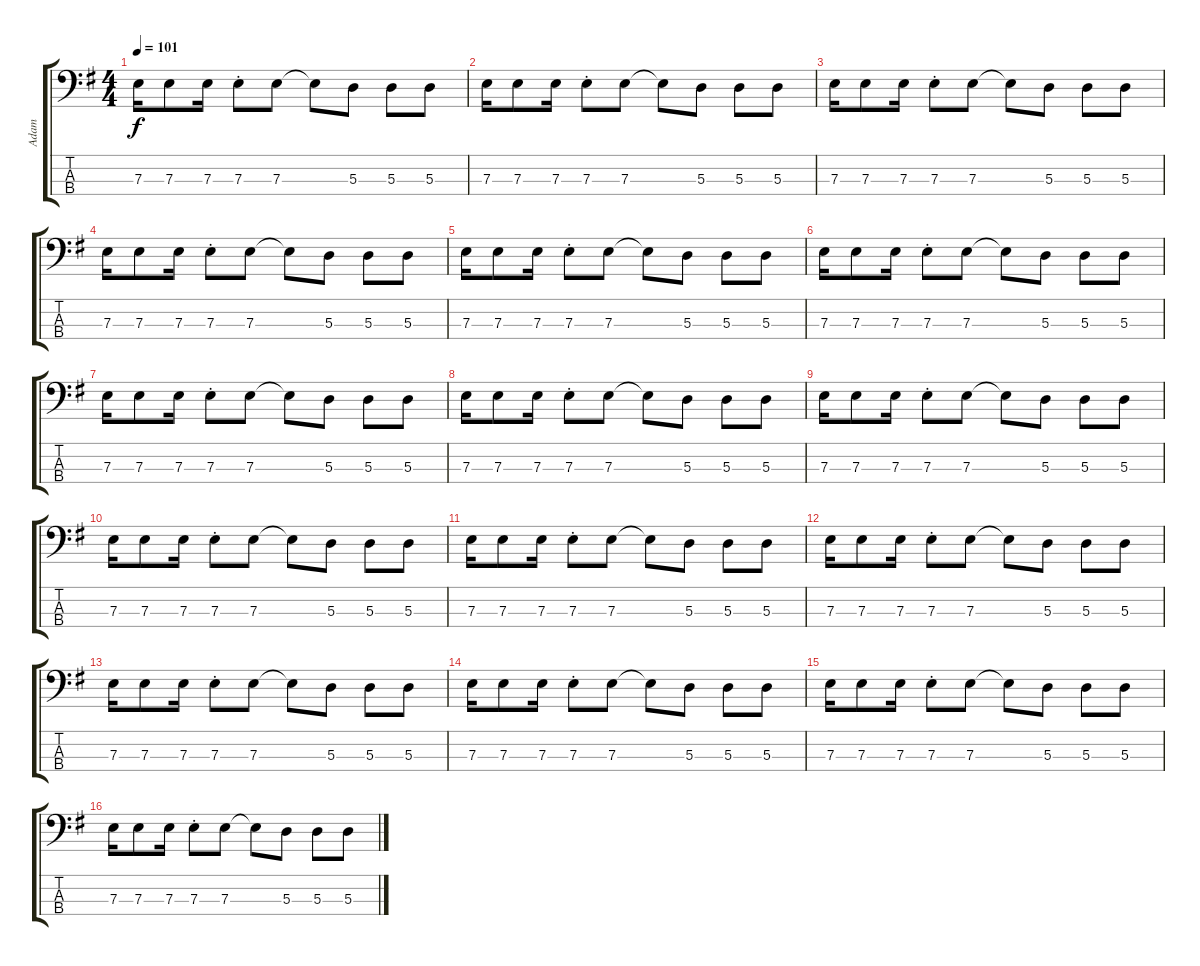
\track ("Adam" "Adam") {instrument electricbassfinger}
\staff {score tabs}
\tuning (G2 D2 A1 E1) {hide}
\ts (4 4)
\tempo 101
\clef f4
\ks eminor
7.3.16{dy f} 7.3.8 7.3.16 7.3{st}.8 7.3.8 7.3{t}.8 5.3.8 5.3.8 5.3.8 |
7.3.16 7.3.8 7.3.16 7.3{st}.8 7.3.8 7.3{t}.8 5.3.8 5.3.8 5.3.8 |
7.3.16 7.3.8 7.3.16 7.3{st}.8 7.3.8 7.3{t}.8 5.3.8 5.3.8 5.3.8 |
7.3.16 7.3.8 7.3.16 7.3{st}.8 7.3.8 7.3{t}.8 5.3.8 5.3.8 5.3.8 |
7.3.16 7.3.8 7.3.16 7.3{st}.8 7.3.8 7.3{t}.8 5.3.8 5.3.8 5.3.8 |
7.3.16 7.3.8 7.3.16 7.3{st}.8 7.3.8 7.3{t}.8 5.3.8 5.3.8 5.3.8 |
7.3.16 7.3.8 7.3.16 7.3{st}.8 7.3.8 7.3{t}.8 5.3.8 5.3.8 5.3.8 |
7.3.16 7.3.8 7.3.16 7.3{st}.8 7.3.8 7.3{t}.8 5.3.8 5.3.8 5.3.8 |
7.3.16 7.3.8 7.3.16 7.3{st}.8 7.3.8 7.3{t}.8 5.3.8 5.3.8 5.3.8 |
7.3.16 7.3.8 7.3.16 7.3{st}.8 7.3.8 7.3{t}.8 5.3.8 5.3.8 5.3.8 |
7.3.16 7.3.8 7.3.16 7.3{st}.8 7.3.8 7.3{t}.8 5.3.8 5.3.8 5.3.8 |
7.3.16 7.3.8 7.3.16 7.3{st}.8 7.3.8 7.3{t}.8 5.3.8 5.3.8 5.3.8 |
7.3.16 7.3.8 7.3.16 7.3{st}.8 7.3.8 7.3{t}.8 5.3.8 5.3.8 5.3.8 |
7.3.16 7.3.8 7.3.16 7.3{st}.8 7.3.8 7.3{t}.8 5.3.8 5.3.8 5.3.8 |
7.3.16 7.3.8 7.3.16 7.3{st}.8 7.3.8 7.3{t}.8 5.3.8 5.3.8 5.3.8 |
7.3.16 7.3.8 7.3.16 7.3{st}.8 7.3.8 7.3{t}.8 5.3.8 5.3.8 5.3.8
